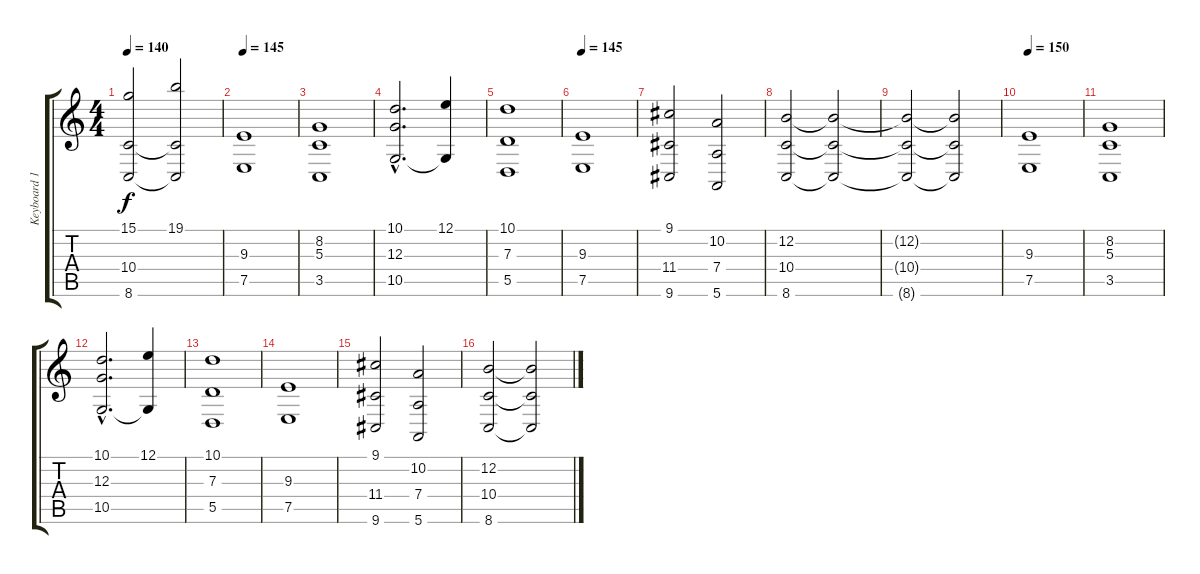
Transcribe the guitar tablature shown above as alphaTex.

\track ("Keyboard 1" "Keyboard 1") {instrument stringensemble1}
\staff {score tabs}
\tuning (E4 B3 G3 D3 A2 E2) {hide}
\ts (4 4)
\tempo 140
\clef g2
\ks c
(15.1 10.4{t} 8.6{t}).2{dy f} (19.1 10.4{t} 8.6{t}).2 |
\tempo 145
(9.3 7.5).1 |
(8.2 5.3 3.5).1 |
(10.1{hac} 12.3{hac} 10.5{hac}).2{d} (12.1 10.5{t}).4 |
(10.1 7.3 5.5).1 |
\tempo 145
(9.3 7.5).1 |
(9.1 11.4 9.6).2 (10.2 7.4 5.6).2 |
(12.2 10.4 8.6).2 (12.2{t} 10.4{t} 8.6{t}).2 |
(12.2{t} 10.4{t} 8.6{t}).2 (12.2{t} 10.4{t} 8.6{t}).2 |
\tempo 150
(9.3 7.5).1 |
(8.2 5.3 3.5).1 |
(10.1{hac} 12.3{hac} 10.5{hac}).2{d} (12.1 10.5{t}).4 |
(10.1 7.3 5.5).1 |
(9.3 7.5).1 |
(9.1 11.4 9.6).2 (10.2 7.4 5.6).2 |
(12.2 10.4 8.6).2 (12.2{t} 10.4{t} 8.6{t}).2
